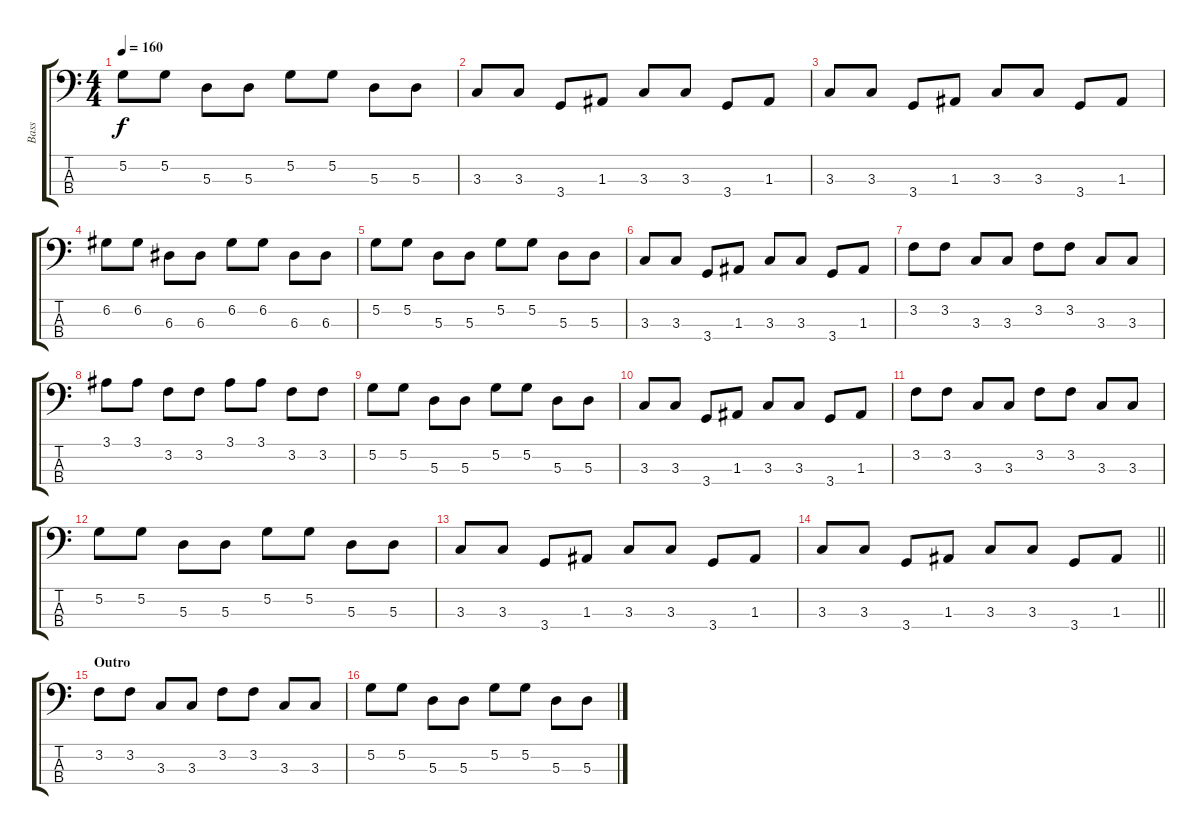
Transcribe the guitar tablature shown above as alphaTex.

\track ("Bass" "Bass") {instrument electricbasspick}
\staff {score tabs}
\tuning (G2 D2 A1 E1) {hide}
\ts (4 4)
\tempo 160
\clef f4
\ks c
5.2.8{dy f} 5.2.8 5.3.8 5.3.8 5.2.8 5.2.8 5.3.8 5.3.8 |
3.3.8 3.3.8 3.4.8 1.3.8 3.3.8 3.3.8 3.4.8 1.3.8 |
3.3.8 3.3.8 3.4.8 1.3.8 3.3.8 3.3.8 3.4.8 1.3.8 |
6.2.8 6.2.8 6.3.8 6.3.8 6.2.8 6.2.8 6.3.8 6.3.8 |
5.2.8 5.2.8 5.3.8 5.3.8 5.2.8 5.2.8 5.3.8 5.3.8 |
3.3.8 3.3.8 3.4.8 1.3.8 3.3.8 3.3.8 3.4.8 1.3.8 |
3.2.8 3.2.8 3.3.8 3.3.8 3.2.8 3.2.8 3.3.8 3.3.8 |
3.1.8 3.1.8 3.2.8 3.2.8 3.1.8 3.1.8 3.2.8 3.2.8 |
5.2.8 5.2.8 5.3.8 5.3.8 5.2.8 5.2.8 5.3.8 5.3.8 |
3.3.8 3.3.8 3.4.8 1.3.8 3.3.8 3.3.8 3.4.8 1.3.8 |
3.2.8 3.2.8 3.3.8 3.3.8 3.2.8 3.2.8 3.3.8 3.3.8 |
5.2.8 5.2.8 5.3.8 5.3.8 5.2.8 5.2.8 5.3.8 5.3.8 |
3.3.8 3.3.8 3.4.8 1.3.8 3.3.8 3.3.8 3.4.8 1.3.8 |
\barLineRight lightlight
3.3.8 3.3.8 3.4.8 1.3.8 3.3.8 3.3.8 3.4.8 1.3.8 |
\section ("" "Outro")
3.2.8 3.2.8 3.3.8 3.3.8 3.2.8 3.2.8 3.3.8 3.3.8 |
5.2.8 5.2.8 5.3.8 5.3.8 5.2.8 5.2.8 5.3.8 5.3.8
